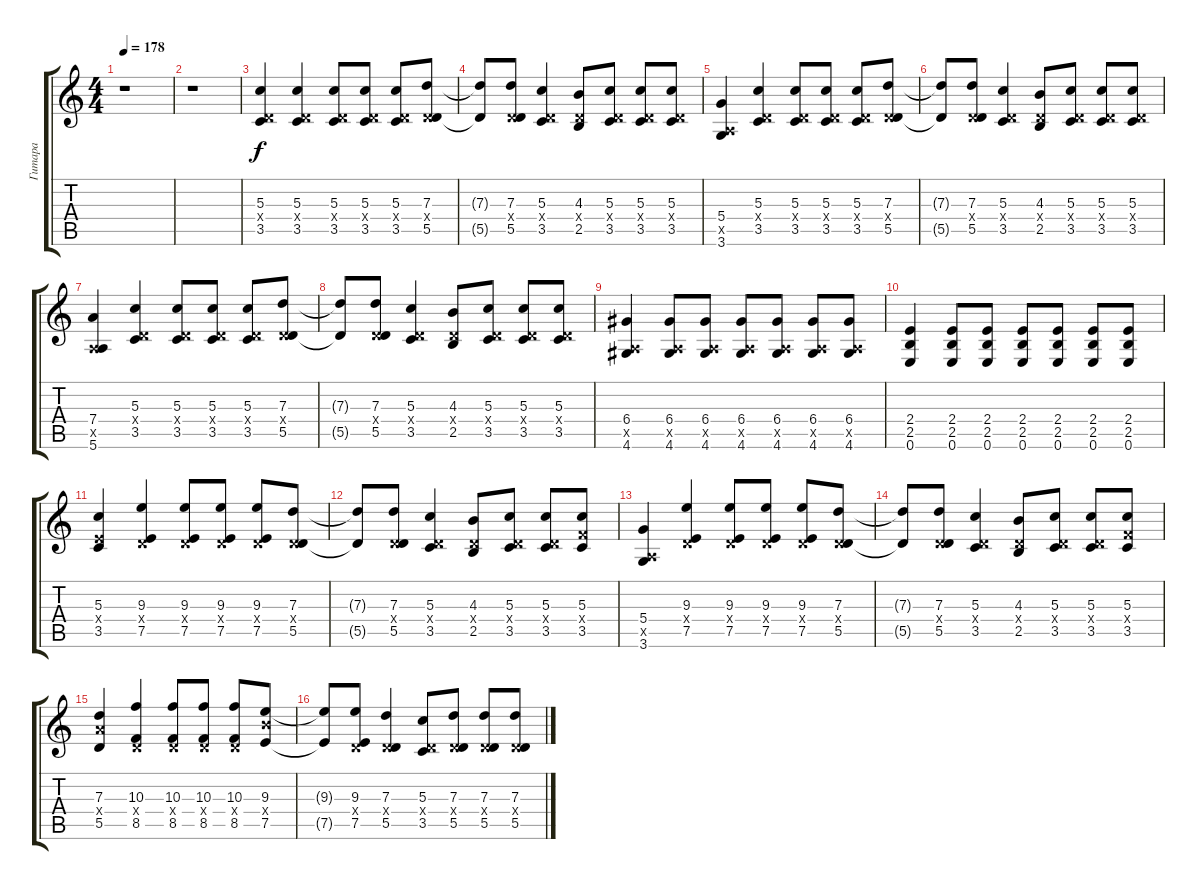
\track ("Гитара" "Гитара") {instrument overdrivenguitar}
\staff {score tabs}
\tuning (E4 B3 G3 D3 A2 E2) {hide}
\ts (4 4)
\tempo 178
\clef g2
\ks c
r.1{dy f instrument overdrivenguitar} |
r.1 |
(5.3 0.4{x} 3.5).4 (5.3 0.4{x} 3.5).4 (5.3 0.4{x} 3.5).8 (5.3 0.4{x} 3.5).8 (5.3 0.4{x} 3.5).8 (7.3 0.4{x} 5.5).8 |
(7.3{t} 5.5{t}).8 (7.3 0.4{x} 5.5).8 (5.3 0.4{x} 3.5).4 (4.3 0.4{x} 2.5).8 (5.3 0.4{x} 3.5).8 (5.3 0.4{x} 3.5).8 (5.3 0.4{x} 3.5).8 |
(5.4 0.5{x} 3.6).4 (5.3 0.4{x} 3.5).4 (5.3 0.4{x} 3.5).8 (5.3 0.4{x} 3.5).8 (5.3 0.4{x} 3.5).8 (7.3 0.4{x} 5.5).8 |
(7.3{t} 5.5{t}).8 (7.3 0.4{x} 5.5).8 (5.3 0.4{x} 3.5).4 (4.3 0.4{x} 2.5).8 (5.3 0.4{x} 3.5).8 (5.3 0.4{x} 3.5).8 (5.3 0.4{x} 3.5).8 |
(7.4 0.5{x} 5.6).4 (5.3 0.4{x} 3.5).4 (5.3 0.4{x} 3.5).8 (5.3 0.4{x} 3.5).8 (5.3 0.4{x} 3.5).8 (7.3 0.4{x} 5.5).8 |
(7.3{t} 5.5{t}).8 (7.3 0.4{x} 5.5).8 (5.3 0.4{x} 3.5).4 (4.3 0.4{x} 2.5).8 (5.3 0.4{x} 3.5).8 (5.3 0.4{x} 3.5).8 (5.3 0.4{x} 3.5).8 |
(6.4 0.5{x} 4.6).4 (6.4 0.5{x} 4.6).8 (6.4 0.5{x} 4.6).8 (6.4 0.5{x} 4.6).8 (6.4 0.5{x} 4.6).8 (6.4 0.5{x} 4.6).8 (6.4 0.5{x} 4.6).8 |
(2.4 2.5 0.6).4 (2.4 2.5 0.6).8 (2.4 2.5 0.6).8 (2.4 2.5 0.6).8 (2.4 2.5 0.6).8 (2.4 2.5 0.6).8 (2.4 2.5 0.6).8 |
(5.3 2.4{x} 3.5).4 (9.3 0.4{x} 7.5).4 (9.3 0.4{x} 7.5).8 (9.3 0.4{x} 7.5).8 (9.3 0.4{x} 7.5).8 (7.3 0.4{x} 5.5).8 |
(7.3{t} 5.5{t}).8 (7.3 0.4{x} 5.5).8 (5.3 0.4{x} 3.5).4 (4.3 0.4{x} 2.5).8 (5.3 0.4{x} 3.5).8 (5.3 0.4{x} 3.5).8 (5.3 3.4{x} 3.5).8 |
(5.4 0.5{x} 3.6).4 (9.3 0.4{x} 7.5).4 (9.3 0.4{x} 7.5).8 (9.3 0.4{x} 7.5).8 (9.3 0.4{x} 7.5).8 (7.3 0.4{x} 5.5).8 |
(7.3{t} 5.5{t}).8 (7.3 0.4{x} 5.5).8 (5.3 0.4{x} 3.5).4 (4.3 0.4{x} 2.5).8 (5.3 0.4{x} 3.5).8 (5.3 0.4{x} 3.5).8 (5.3 3.4{x} 3.5).8 |
(7.3 7.4{x} 5.5).4 (10.3 0.4{x} 8.5).4 (10.3 0.4{x} 8.5).8 (10.3 0.4{x} 8.5).8 (10.3 0.4{x} 8.5).8 (9.3 9.4{x} 7.5).8 |
(9.3{t} 7.5{t}).8 (9.3 0.4{x} 7.5).8 (7.3 0.4{x} 5.5).4 (5.3 0.4{x} 3.5).8 (7.3 0.4{x} 5.5).8 (7.3 0.4{x} 5.5).8 (7.3 0.4{x} 5.5).8
